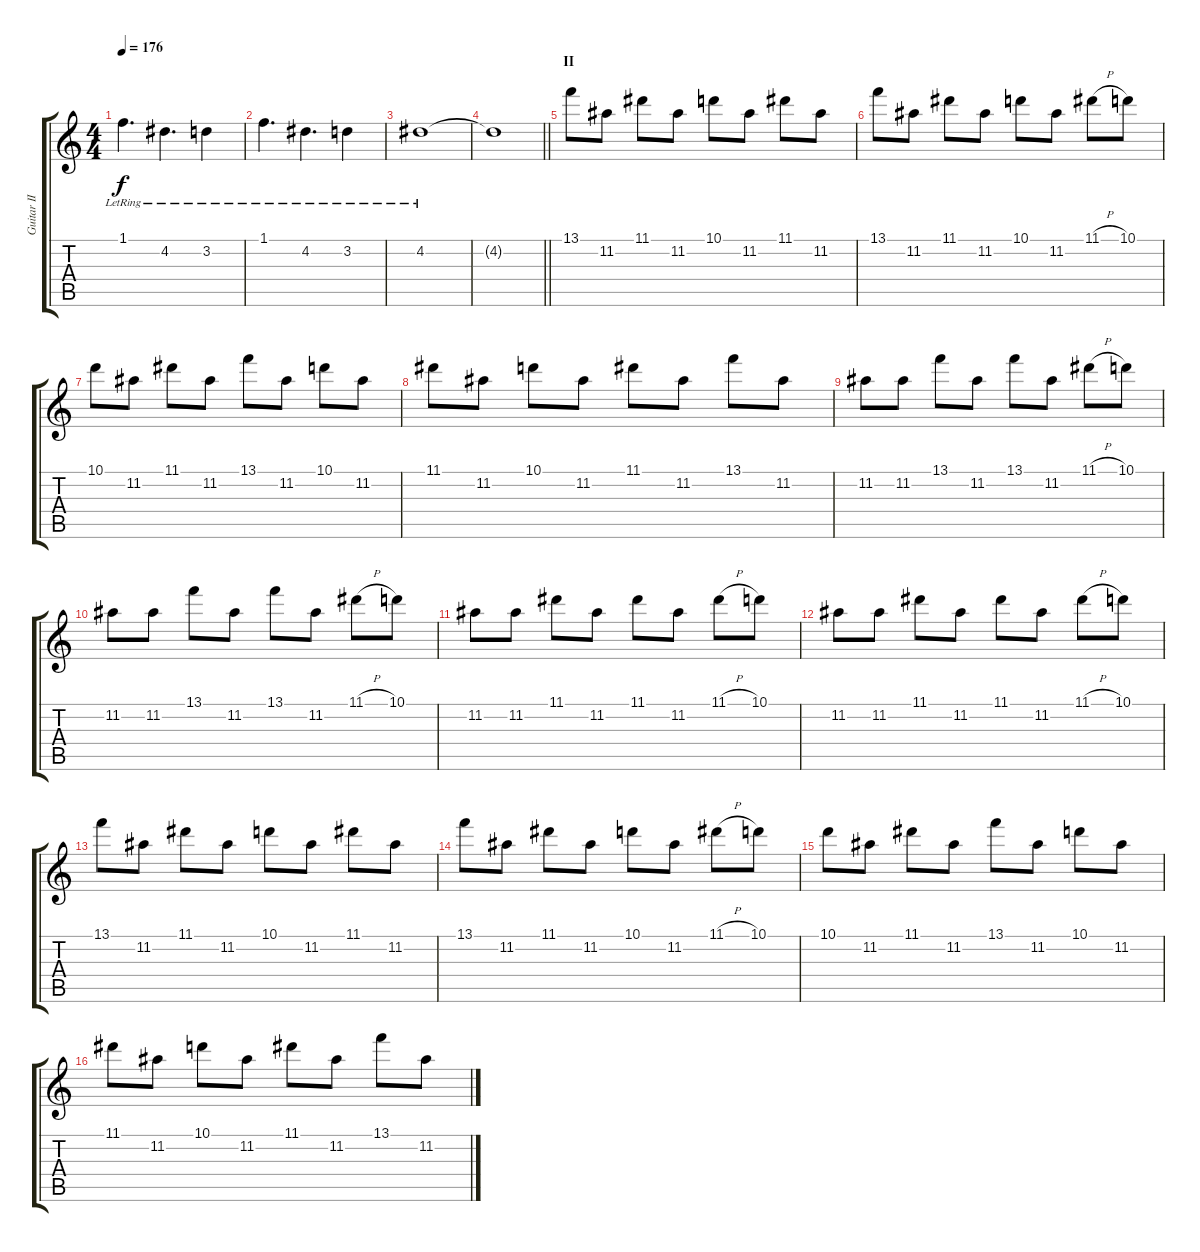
\track ("Guitar II Octave" "Guitar II ") {instrument distortionguitar}
\staff {score tabs}
\tuning (E4 B3 G3 D3 A2 D2) {hide}
\ts (4 4)
\tempo 176
\clef g2
\ks c
1.1{lr}.4{d dy f} 4.2{lr}.4{d} 3.2{lr}.4 |
1.1{lr}.4{d} 4.2{lr}.4{d} 3.2{lr}.4 |
4.2{lr}.1 |
\barLineRight lightlight
4.2{t}.1 |
\section ("" "II")
13.1.8 11.2.8 11.1.8 11.2.8 10.1.8 11.2.8 11.1.8 11.2.8 |
13.1.8 11.2.8 11.1.8 11.2.8 10.1.8 11.2.8 11.1{h}.8 10.1.8 |
10.1.8 11.2.8 11.1.8 11.2.8 13.1.8 11.2.8 10.1.8 11.2.8 |
11.1.8 11.2.8 10.1.8 11.2.8 11.1.8 11.2.8 13.1.8 11.2.8 |
11.2.8 11.2.8 13.1.8 11.2.8 13.1.8 11.2.8 11.1{h}.8 10.1.8 |
11.2.8 11.2.8 13.1.8 11.2.8 13.1.8 11.2.8 11.1{h}.8 10.1.8 |
11.2.8 11.2.8 11.1.8 11.2.8 11.1.8 11.2.8 11.1{h}.8 10.1.8 |
11.2.8 11.2.8 11.1.8 11.2.8 11.1.8 11.2.8 11.1{h}.8 10.1.8 |
13.1.8 11.2.8 11.1.8 11.2.8 10.1.8 11.2.8 11.1.8 11.2.8 |
13.1.8 11.2.8 11.1.8 11.2.8 10.1.8 11.2.8 11.1{h}.8 10.1.8 |
10.1.8 11.2.8 11.1.8 11.2.8 13.1.8 11.2.8 10.1.8 11.2.8 |
11.1.8 11.2.8 10.1.8 11.2.8 11.1.8 11.2.8 13.1.8 11.2.8
